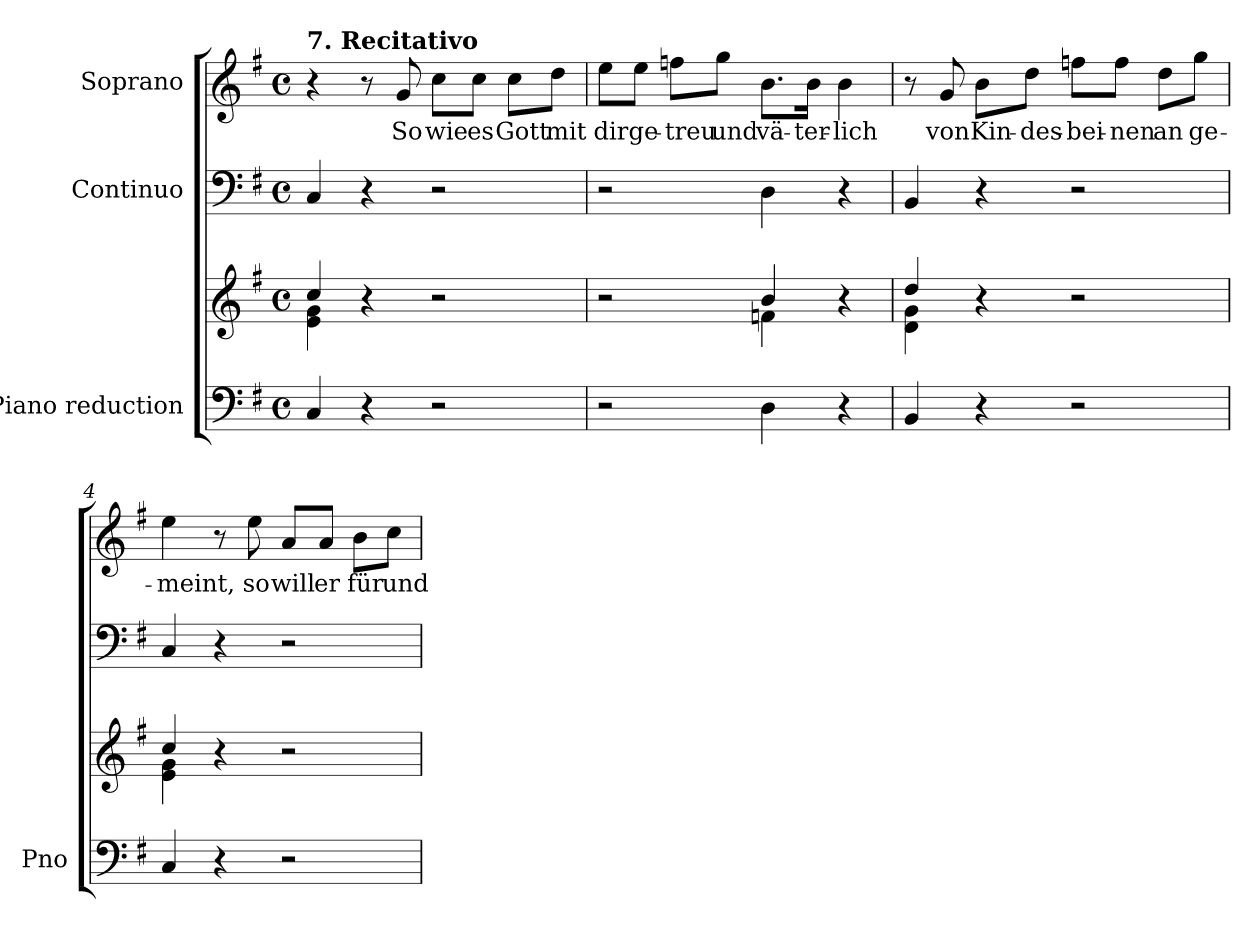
**kern	**kern	**kern	**kern	**text
*part3	*part3	*part2	*part1	*part1
*staff4	*staff3	*staff2	*staff1	*staff1
*I"Piano reduction	*	*I"Continuo	*I"Soprano	*
*I'Pno	*	*	*	*
*clefF4	*clefG2	*clefF4	*clefG2	*
*k[f#]	*k[f#]	*k[f#]	*k[f#]	*
*M4/4	*M4/4	*M4/4	*M4/4	*
*met(c)	*met(c)	*met(c)	*met(c)	*
=1	=1	=1	=1	=1
*	*^	*	*	*
!	!	!	!	!LO:TX:a:B:t=7. Recitativo	!
4C/	4cc/	4e\ 4g\	4C/	4r	.
4r	4r	4ryy	4r	8r	.
!	!	!	!	!	!LO:LY:b
.	.	.	.	8g/	So
!	!	!	!	!	!LO:LY:b
2r	2r	2ryy	2r	8cc\L	wie
!	!	!	!	!	!LO:LY:b
.	.	.	.	8cc\J	es
!	!	!	!	!	!LO:LY:b
.	.	.	.	8cc\L	Gott
!	!	!	!	!	!LO:LY:b
.	.	.	.	8dd\J	mit
=2	=2	=2	=2	=2	=2
!	!	!	!	!	!LO:LY:b
2r	2r	2ryy	2r	8ee\L	dir
!	!	!	!	!	!LO:LY:b
.	.	.	.	8ee\J	ge-
!	!	!	!	!	!LO:LY:b
.	.	.	.	8ffn\L	-treu
!	!	!	!	!	!LO:LY:b
.	.	.	.	8gg\J	und
!	!	!	!	!	!LO:LY:b
4D\	4b/	4fn\	4D\	8.b\L	vä-
!	!	!	!	!	!LO:LY:b
.	.	.	.	16b\Jk	-ter-
!	!	!	!	!	!LO:LY:b
4r	4r	4ryy	4r	4b\	-lich
=3	=3	=3	=3	=3	=3
4BB/	4dd/	4d\ 4g\	4BB/	8r	.
!	!	!	!	!	!LO:LY:b
.	.	.	.	8g/	von
!	!	!	!	!	!LO:LY:b
4r	4r	4ryy	4r	8b\L	Kin-
!	!	!	!	!	!LO:LY:b
.	.	.	.	8dd\J	-des-
!	!	!	!	!	!LO:LY:b
2r	2r	2ryy	2r	8ffn\L	-bei-
!	!	!	!	!	!LO:LY:b
.	.	.	.	8ff\J	-nen
!	!	!	!	!	!LO:LY:b
.	.	.	.	8dd\L	an
!	!	!	!	!	!LO:LY:b
.	.	.	.	8gg\J	ge-
=4	=4	=4	=4	=4	=4
!	!	!	!	!	!LO:LY:b
4C/	4cc/	4e\ 4g\	4C/	4ee\	-meint,
4r	4r	4ryy	4r	8r	.
!	!	!	!	!	!LO:LY:b
.	.	.	.	8ee\	so
!	!	!	!	!	!LO:LY:b
2r	2r	2ryy	2r	8a/L	will
!	!	!	!	!	!LO:LY:b
.	.	.	.	8a/J	er
!	!	!	!	!	!LO:LY:b
.	.	.	.	8b\L	für
!	!	!	!	!	!LO:LY:b
.	.	.	.	8cc\J	und
*	*v	*v	*	*	*
=	=	=	=	=
*-	*-	*-	*-	*-
